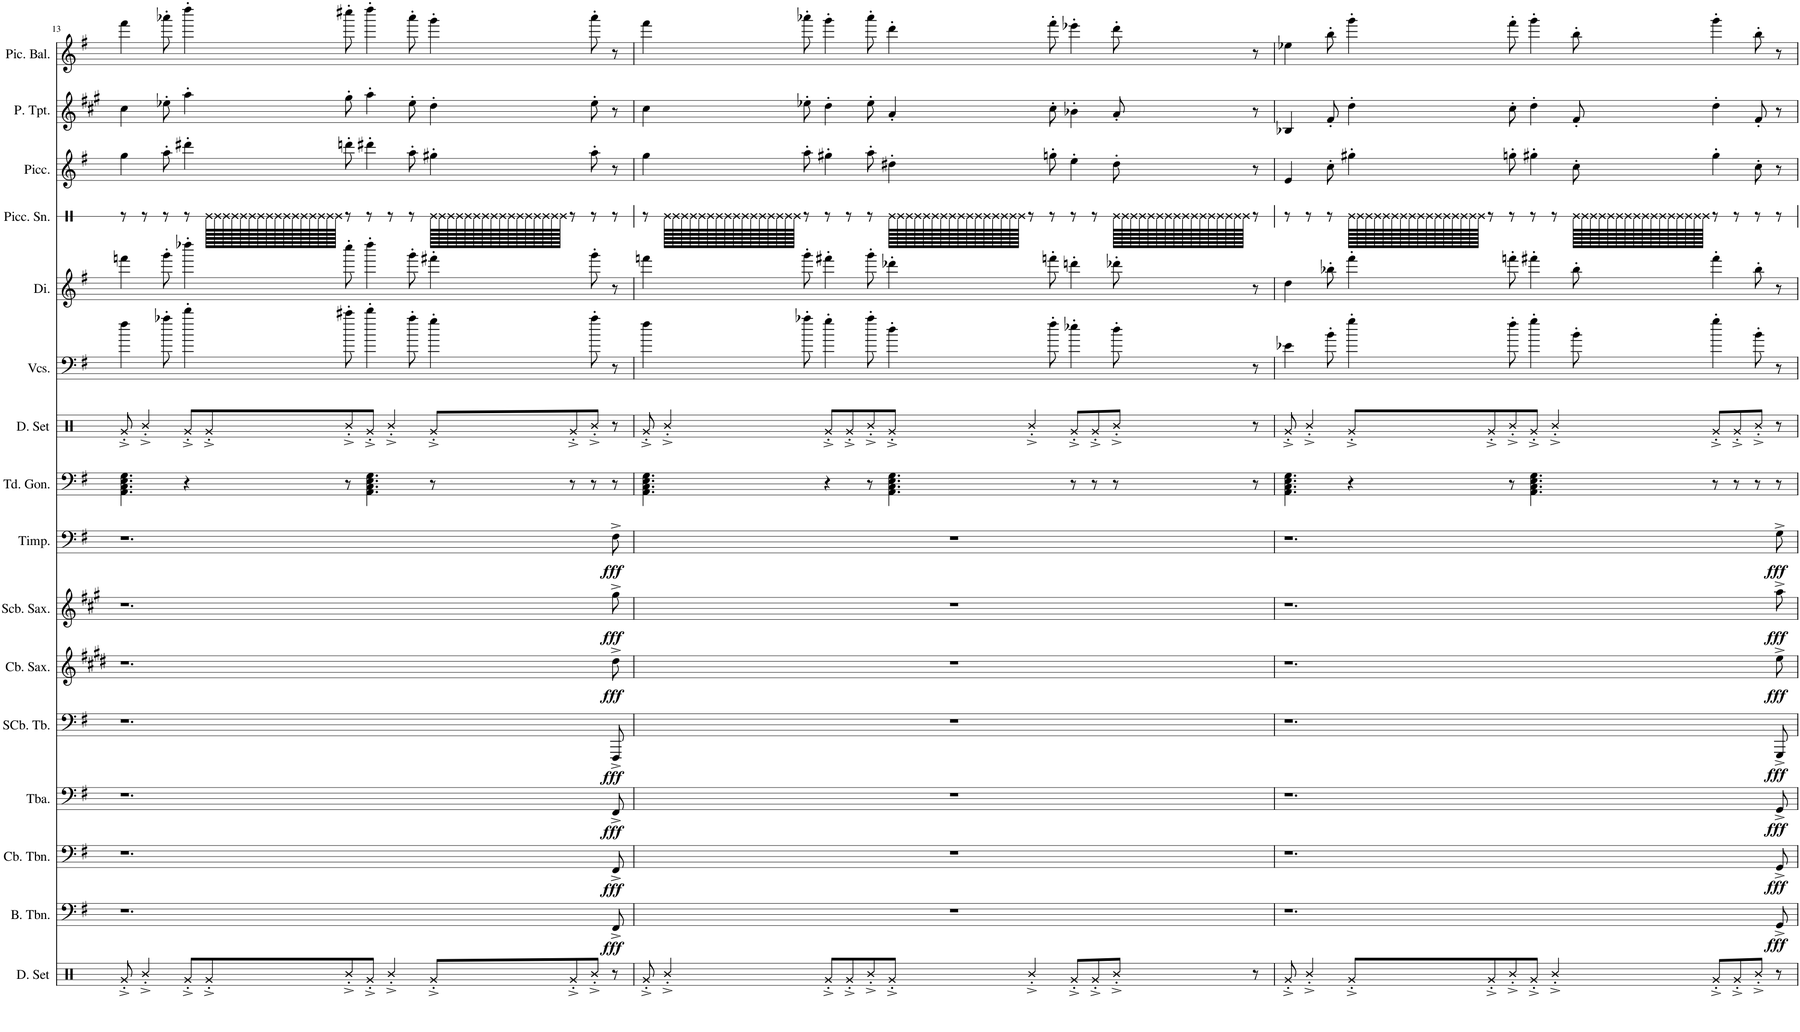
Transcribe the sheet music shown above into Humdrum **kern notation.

**kern	**kern	**dynam	**kern	**dynam	**kern	**dynam	**kern	**dynam	**kern	**dynam	**kern	**dynam	**kern	**dynam	**kern	**kern	**kern	**kern	**kern	**kern	**kern	**kern
*part16	*part15	*part15	*part14	*part14	*part13	*part13	*part12	*part12	*part11	*part11	*part10	*part10	*part9	*part9	*part8	*part7	*part6	*part5	*part4	*part3	*part2	*part1
*staff16	*staff15	*staff15	*staff14	*staff14	*staff13	*staff13	*staff12	*staff12	*staff11	*staff11	*staff10	*staff10	*staff9	*staff9	*staff8	*staff7	*staff6	*staff5	*staff4	*staff3	*staff2	*staff1
*I"Drumset	*I"Bass Trombone	*	*I"Contrabass Trombone	*	*I"Tuba	*	*I"Sub-Contrabass Tuba	*	*I"Contrabass Saxophone	*	*I"Subcontrabass Saxophone	*	*I"Timpani	*	*I"Tuned Gongs	*I"Drumset	*I"Violoncellos	*I"Dizi	*I"Piccolo Snare	*I"Piccolo	*I"Piccolo Trumpet	*I"Piccolo Balalaika
*I'D. Set	*I'B. Tbn.	*	*I'Cb. Tbn.	*	*I'Tba.	*	*I'SCb. Tb.	*	*I'Cb. Sax.	*	*I'Scb. Sax.	*	*I'Timp.	*	*I'Td. Gon.	*I'D. Set	*I'Vcs.	*I'Di.	*I'Picc. Sn.	*I'Picc.	*I'P. Tpt.	*I'Pic. Bal.
!!LO:PB:g=z
*clefX	*clefF4	*	*clefF4	*	*clefF4	*	*clefF4	*	*clefG2	*	*clefG2	*	*clefF4	*	*clefF4	*clefX	*clefF4	*clefG2	*clefX	*clefG2	*clefG2	*clefG2
*	*	*	*	*	*	*	*	*	*Trd19c33	*	*Trd22c38	*	*	*	*	*	*	*Trd-7c-12	*	*Trd-7c-12	*Trd-6c-10	*
*k[]	*k[f#]	*	*k[f#]	*	*k[f#]	*	*k[f#]	*	*k[f#c#g#d#]	*	*k[f#c#g#]	*	*k[f#]	*	*k[f#]	*k[]	*k[f#]	*k[f#]	*k[]	*k[f#]	*k[f#c#g#]	*k[f#]
*M13/8	*M13/8	*	*M13/8	*	*M13/8	*	*M13/8	*	*M13/8	*	*M13/8	*	*M13/8	*	*M13/8	*M13/8	*M13/8	*M13/8	*M13/8	*M13/8	*M13/8	*M13/8
=13	=13	=13	=13	=13	=13	=13	=13	=13	=13	=13	=13	=13	=13	=13	=13	=13	=13	=13	=13	=13	=13	=13
8Rg'^/	1.r	.	1.r	.	1.r	.	1.r	.	1.r	.	1.r	.	1.r	.	4.AA\ 4.C\ 4.E\ 4.G\	8Rg'^/	4ff#\	4fffn\	8r	4gg\	4cc#\	4fff#\
4R'^/	.	.	.	.	.	.	.	.	.	.	.	.	.	.	.	4R'^/	.	.	8r	.	.	.
.	.	.	.	.	.	.	.	.	.	.	.	.	.	.	.	.	8aa-X'\	8ggg'\	8r	8aa'\	8ee-X'\	8aaa-X'\
8Rg'^/L	.	.	.	.	.	.	.	.	.	.	.	.	.	.	4r	8Rg'^/L	4ddd'\	4dddd-X'\	8r	4ddd#X'\	4aa'\	4dddd'\
8Rg'^/	.	.	.	.	.	.	.	.	.	.	.	.	.	.	.	8Rg'^/	.	.	128Re\LLLLL	.	.	.
.	.	.	.	.	.	.	.	.	.	.	.	.	.	.	.	.	.	.	128Re\	.	.	.
.	.	.	.	.	.	.	.	.	.	.	.	.	.	.	.	.	.	.	128Re\	.	.	.
.	.	.	.	.	.	.	.	.	.	.	.	.	.	.	.	.	.	.	128Re\	.	.	.
.	.	.	.	.	.	.	.	.	.	.	.	.	.	.	.	.	.	.	128Re\	.	.	.
.	.	.	.	.	.	.	.	.	.	.	.	.	.	.	.	.	.	.	128Re\	.	.	.
.	.	.	.	.	.	.	.	.	.	.	.	.	.	.	.	.	.	.	128Re\	.	.	.
.	.	.	.	.	.	.	.	.	.	.	.	.	.	.	.	.	.	.	128Re\	.	.	.
.	.	.	.	.	.	.	.	.	.	.	.	.	.	.	.	.	.	.	128Re\	.	.	.
.	.	.	.	.	.	.	.	.	.	.	.	.	.	.	.	.	.	.	128Re\	.	.	.
.	.	.	.	.	.	.	.	.	.	.	.	.	.	.	.	.	.	.	128Re\	.	.	.
.	.	.	.	.	.	.	.	.	.	.	.	.	.	.	.	.	.	.	128Re\	.	.	.
.	.	.	.	.	.	.	.	.	.	.	.	.	.	.	.	.	.	.	128Re\	.	.	.
.	.	.	.	.	.	.	.	.	.	.	.	.	.	.	.	.	.	.	128Re\	.	.	.
.	.	.	.	.	.	.	.	.	.	.	.	.	.	.	.	.	.	.	128Re\	.	.	.
.	.	.	.	.	.	.	.	.	.	.	.	.	.	.	.	.	.	.	128Re\JJJJJ	.	.	.
8R'^/	.	.	.	.	.	.	.	.	.	.	.	.	.	.	8r	8R'^/	8ccc#X'\	8cccc'\	8r	8dddn'\	8gg#'\	8cccc#X'\
8Rg'^/J	.	.	.	.	.	.	.	.	.	.	.	.	.	.	4.AA\ 4.C\ 4.E\ 4.G\	8Rg'^/J	4ddd'\	4dddd-'\	8r	4ddd#X'\	4aa'\	4dddd'\
4R'^/	.	.	.	.	.	.	.	.	.	.	.	.	.	.	.	4R'^/	.	.	8r	.	.	.
.	.	.	.	.	.	.	.	.	.	.	.	.	.	.	.	.	8aa-'\	8ggg'\	8r	8aa'\	8ee-'\	8aaa-'\
8Rg'^/L	.	.	.	.	.	.	.	.	.	.	.	.	.	.	8r	8Rg'^/L	4gg'\	4fff#X'\	128Re\LLLLL	4gg#X'\	4dd'\	4ggg'\
.	.	.	.	.	.	.	.	.	.	.	.	.	.	.	.	.	.	.	128Re\	.	.	.
.	.	.	.	.	.	.	.	.	.	.	.	.	.	.	.	.	.	.	128Re\	.	.	.
.	.	.	.	.	.	.	.	.	.	.	.	.	.	.	.	.	.	.	128Re\	.	.	.
.	.	.	.	.	.	.	.	.	.	.	.	.	.	.	.	.	.	.	128Re\	.	.	.
.	.	.	.	.	.	.	.	.	.	.	.	.	.	.	.	.	.	.	128Re\	.	.	.
.	.	.	.	.	.	.	.	.	.	.	.	.	.	.	.	.	.	.	128Re\	.	.	.
.	.	.	.	.	.	.	.	.	.	.	.	.	.	.	.	.	.	.	128Re\	.	.	.
.	.	.	.	.	.	.	.	.	.	.	.	.	.	.	.	.	.	.	128Re\	.	.	.
.	.	.	.	.	.	.	.	.	.	.	.	.	.	.	.	.	.	.	128Re\	.	.	.
.	.	.	.	.	.	.	.	.	.	.	.	.	.	.	.	.	.	.	128Re\	.	.	.
.	.	.	.	.	.	.	.	.	.	.	.	.	.	.	.	.	.	.	128Re\	.	.	.
.	.	.	.	.	.	.	.	.	.	.	.	.	.	.	.	.	.	.	128Re\	.	.	.
.	.	.	.	.	.	.	.	.	.	.	.	.	.	.	.	.	.	.	128Re\	.	.	.
.	.	.	.	.	.	.	.	.	.	.	.	.	.	.	.	.	.	.	128Re\	.	.	.
.	.	.	.	.	.	.	.	.	.	.	.	.	.	.	.	.	.	.	128Re\JJJJJ	.	.	.
8Rg'^/	.	.	.	.	.	.	.	.	.	.	.	.	.	.	8r	8Rg'^/	.	.	8r	.	.	.
8R'^/J	.	.	.	.	.	.	.	.	.	.	.	.	.	.	8r	8R'^/J	8aa-'\	8ggg'\	8r	8aa'\	8ee-'\	8aaa-'\
!	!	!LO:DY:b	!	!LO:DY:b	!	!LO:DY:b	!	!LO:DY:b	!	!LO:DY:b	!	!LO:DY:b	!	!LO:DY:b	!	!	!	!	!	!	!	!
8r	8FF#^/	fff	8FF#^/	fff	8FF#^/	fff	8FFF#^/	fff	8dd#^\	fff	8gg#^\	fff	8F#^\	fff	8r	8r	8r	8r	8r	8r	8r	8r
=14	=14	=14	=14	=14	=14	=14	=14	=14	=14	=14	=14	=14	=14	=14	=14	=14	=14	=14	=14	=14	=14	=14
8Rg'^/	8%13r	.	8%13r	.	8%13r	.	8%13r	.	8%13r	.	8%13r	.	8%13r	.	4.AA\ 4.C\ 4.E\ 4.G\	8Rg'^/	4ff#\	4fffn\	8r	4gg\	4cc#\	4fff#\
4R'^/	.	.	.	.	.	.	.	.	.	.	.	.	.	.	.	4R'^/	.	.	128Re\LLLLL	.	.	.
.	.	.	.	.	.	.	.	.	.	.	.	.	.	.	.	.	.	.	128Re\	.	.	.
.	.	.	.	.	.	.	.	.	.	.	.	.	.	.	.	.	.	.	128Re\	.	.	.
.	.	.	.	.	.	.	.	.	.	.	.	.	.	.	.	.	.	.	128Re\	.	.	.
.	.	.	.	.	.	.	.	.	.	.	.	.	.	.	.	.	.	.	128Re\	.	.	.
.	.	.	.	.	.	.	.	.	.	.	.	.	.	.	.	.	.	.	128Re\	.	.	.
.	.	.	.	.	.	.	.	.	.	.	.	.	.	.	.	.	.	.	128Re\	.	.	.
.	.	.	.	.	.	.	.	.	.	.	.	.	.	.	.	.	.	.	128Re\	.	.	.
.	.	.	.	.	.	.	.	.	.	.	.	.	.	.	.	.	.	.	128Re\	.	.	.
.	.	.	.	.	.	.	.	.	.	.	.	.	.	.	.	.	.	.	128Re\	.	.	.
.	.	.	.	.	.	.	.	.	.	.	.	.	.	.	.	.	.	.	128Re\	.	.	.
.	.	.	.	.	.	.	.	.	.	.	.	.	.	.	.	.	.	.	128Re\	.	.	.
.	.	.	.	.	.	.	.	.	.	.	.	.	.	.	.	.	.	.	128Re\	.	.	.
.	.	.	.	.	.	.	.	.	.	.	.	.	.	.	.	.	.	.	128Re\	.	.	.
.	.	.	.	.	.	.	.	.	.	.	.	.	.	.	.	.	.	.	128Re\	.	.	.
.	.	.	.	.	.	.	.	.	.	.	.	.	.	.	.	.	.	.	128Re\JJJJJ	.	.	.
.	.	.	.	.	.	.	.	.	.	.	.	.	.	.	.	.	8aa-X'\	8ggg'\	8r	8aa'\	8ee-X'\	8aaa-X'\
8Rg'^/L	.	.	.	.	.	.	.	.	.	.	.	.	.	.	4r	8Rg'^/L	4gg'\	4fff#X'\	8r	4gg#X'\	4dd'\	4ggg'\
8Rg'^/	.	.	.	.	.	.	.	.	.	.	.	.	.	.	.	8Rg'^/	.	.	8r	.	.	.
8R'^/	.	.	.	.	.	.	.	.	.	.	.	.	.	.	8r	8R'^/	8aa-'\	8ggg'\	8r	8aa'\	8ee-'\	8aaa-'\
8Rg'^/J	.	.	.	.	.	.	.	.	.	.	.	.	.	.	4.AA\ 4.C\ 4.E\ 4.G\	8Rg'^/J	4dd'\	4ddd-X'\	128Re\LLLLL	4dd#X'\	4a'/	4ddd'\
.	.	.	.	.	.	.	.	.	.	.	.	.	.	.	.	.	.	.	128Re\	.	.	.
.	.	.	.	.	.	.	.	.	.	.	.	.	.	.	.	.	.	.	128Re\	.	.	.
.	.	.	.	.	.	.	.	.	.	.	.	.	.	.	.	.	.	.	128Re\	.	.	.
.	.	.	.	.	.	.	.	.	.	.	.	.	.	.	.	.	.	.	128Re\	.	.	.
.	.	.	.	.	.	.	.	.	.	.	.	.	.	.	.	.	.	.	128Re\	.	.	.
.	.	.	.	.	.	.	.	.	.	.	.	.	.	.	.	.	.	.	128Re\	.	.	.
.	.	.	.	.	.	.	.	.	.	.	.	.	.	.	.	.	.	.	128Re\	.	.	.
.	.	.	.	.	.	.	.	.	.	.	.	.	.	.	.	.	.	.	128Re\	.	.	.
.	.	.	.	.	.	.	.	.	.	.	.	.	.	.	.	.	.	.	128Re\	.	.	.
.	.	.	.	.	.	.	.	.	.	.	.	.	.	.	.	.	.	.	128Re\	.	.	.
.	.	.	.	.	.	.	.	.	.	.	.	.	.	.	.	.	.	.	128Re\	.	.	.
.	.	.	.	.	.	.	.	.	.	.	.	.	.	.	.	.	.	.	128Re\	.	.	.
.	.	.	.	.	.	.	.	.	.	.	.	.	.	.	.	.	.	.	128Re\	.	.	.
.	.	.	.	.	.	.	.	.	.	.	.	.	.	.	.	.	.	.	128Re\	.	.	.
.	.	.	.	.	.	.	.	.	.	.	.	.	.	.	.	.	.	.	128Re\JJJJJ	.	.	.
4R'^/	.	.	.	.	.	.	.	.	.	.	.	.	.	.	.	4R'^/	.	.	8r	.	.	.
.	.	.	.	.	.	.	.	.	.	.	.	.	.	.	.	.	8ff#'\	8fffn'\	8r	8ggn'\	8cc#'\	8fff#'\
8Rg'^/L	.	.	.	.	.	.	.	.	.	.	.	.	.	.	8r	8Rg'^/L	4ee-X'\	4dddn'\	8r	4ee'\	4b-X'\	4eee-X'\
8Rg'^/	.	.	.	.	.	.	.	.	.	.	.	.	.	.	8r	8Rg'^/	.	.	8r	.	.	.
8R'^/J	.	.	.	.	.	.	.	.	.	.	.	.	.	.	8r	8R'^/J	8dd'\	8ddd-X'\	128Re\LLLLL	8dd#'\	8a'/	8ddd'\
.	.	.	.	.	.	.	.	.	.	.	.	.	.	.	.	.	.	.	128Re\	.	.	.
.	.	.	.	.	.	.	.	.	.	.	.	.	.	.	.	.	.	.	128Re\	.	.	.
.	.	.	.	.	.	.	.	.	.	.	.	.	.	.	.	.	.	.	128Re\	.	.	.
.	.	.	.	.	.	.	.	.	.	.	.	.	.	.	.	.	.	.	128Re\	.	.	.
.	.	.	.	.	.	.	.	.	.	.	.	.	.	.	.	.	.	.	128Re\	.	.	.
.	.	.	.	.	.	.	.	.	.	.	.	.	.	.	.	.	.	.	128Re\	.	.	.
.	.	.	.	.	.	.	.	.	.	.	.	.	.	.	.	.	.	.	128Re\	.	.	.
.	.	.	.	.	.	.	.	.	.	.	.	.	.	.	.	.	.	.	128Re\	.	.	.
.	.	.	.	.	.	.	.	.	.	.	.	.	.	.	.	.	.	.	128Re\	.	.	.
.	.	.	.	.	.	.	.	.	.	.	.	.	.	.	.	.	.	.	128Re\	.	.	.
.	.	.	.	.	.	.	.	.	.	.	.	.	.	.	.	.	.	.	128Re\	.	.	.
.	.	.	.	.	.	.	.	.	.	.	.	.	.	.	.	.	.	.	128Re\	.	.	.
.	.	.	.	.	.	.	.	.	.	.	.	.	.	.	.	.	.	.	128Re\	.	.	.
.	.	.	.	.	.	.	.	.	.	.	.	.	.	.	.	.	.	.	128Re\	.	.	.
.	.	.	.	.	.	.	.	.	.	.	.	.	.	.	.	.	.	.	128Re\JJJJJ	.	.	.
8r	.	.	.	.	.	.	.	.	.	.	.	.	.	.	8r	8r	8r	8r	8r	8r	8r	8r
=15	=15	=15	=15	=15	=15	=15	=15	=15	=15	=15	=15	=15	=15	=15	=15	=15	=15	=15	=15	=15	=15	=15
8Rg'^/	1.r	.	1.r	.	1.r	.	1.r	.	1.r	.	1.r	.	1.r	.	4.AA\ 4.C\ 4.E\ 4.G\	8Rg'^/	4e-X\	4dd\	8r	4e/	4B-X/	4ee-X\
4R'^/	.	.	.	.	.	.	.	.	.	.	.	.	.	.	.	4R'^/	.	.	8r	.	.	.
.	.	.	.	.	.	.	.	.	.	.	.	.	.	.	.	.	8b'\	8bb-X'\	8r	8cc'\	8f#'/	8bb'\
8Rg'^/L	.	.	.	.	.	.	.	.	.	.	.	.	.	.	4r	8Rg'^/L	4gg'\	4fff#'\	128Re\LLLLL	4gg#X'\	4dd'\	4ggg'\
.	.	.	.	.	.	.	.	.	.	.	.	.	.	.	.	.	.	.	128Re\	.	.	.
.	.	.	.	.	.	.	.	.	.	.	.	.	.	.	.	.	.	.	128Re\	.	.	.
.	.	.	.	.	.	.	.	.	.	.	.	.	.	.	.	.	.	.	128Re\	.	.	.
.	.	.	.	.	.	.	.	.	.	.	.	.	.	.	.	.	.	.	128Re\	.	.	.
.	.	.	.	.	.	.	.	.	.	.	.	.	.	.	.	.	.	.	128Re\	.	.	.
.	.	.	.	.	.	.	.	.	.	.	.	.	.	.	.	.	.	.	128Re\	.	.	.
.	.	.	.	.	.	.	.	.	.	.	.	.	.	.	.	.	.	.	128Re\	.	.	.
.	.	.	.	.	.	.	.	.	.	.	.	.	.	.	.	.	.	.	128Re\	.	.	.
.	.	.	.	.	.	.	.	.	.	.	.	.	.	.	.	.	.	.	128Re\	.	.	.
.	.	.	.	.	.	.	.	.	.	.	.	.	.	.	.	.	.	.	128Re\	.	.	.
.	.	.	.	.	.	.	.	.	.	.	.	.	.	.	.	.	.	.	128Re\	.	.	.
.	.	.	.	.	.	.	.	.	.	.	.	.	.	.	.	.	.	.	128Re\	.	.	.
.	.	.	.	.	.	.	.	.	.	.	.	.	.	.	.	.	.	.	128Re\	.	.	.
.	.	.	.	.	.	.	.	.	.	.	.	.	.	.	.	.	.	.	128Re\	.	.	.
.	.	.	.	.	.	.	.	.	.	.	.	.	.	.	.	.	.	.	128Re\JJJJJ	.	.	.
8Rg'^/	.	.	.	.	.	.	.	.	.	.	.	.	.	.	.	8Rg'^/	.	.	8r	.	.	.
8R'^/	.	.	.	.	.	.	.	.	.	.	.	.	.	.	8r	8R'^/	8ff#'\	8fffn'\	8r	8ggn'\	8cc#'\	8fff#'\
8Rg'^/J	.	.	.	.	.	.	.	.	.	.	.	.	.	.	4.AA\ 4.C\ 4.E\ 4.G\	8Rg'^/J	4gg'\	4fff#X'\	8r	4gg#X'\	4dd'\	4ggg'\
4R'^/	.	.	.	.	.	.	.	.	.	.	.	.	.	.	.	4R'^/	.	.	8r	.	.	.
.	.	.	.	.	.	.	.	.	.	.	.	.	.	.	.	.	8b'\	8bb-'\	128Re\LLLLL	8cc'\	8f#'/	8bb'\
.	.	.	.	.	.	.	.	.	.	.	.	.	.	.	.	.	.	.	128Re\	.	.	.
.	.	.	.	.	.	.	.	.	.	.	.	.	.	.	.	.	.	.	128Re\	.	.	.
.	.	.	.	.	.	.	.	.	.	.	.	.	.	.	.	.	.	.	128Re\	.	.	.
.	.	.	.	.	.	.	.	.	.	.	.	.	.	.	.	.	.	.	128Re\	.	.	.
.	.	.	.	.	.	.	.	.	.	.	.	.	.	.	.	.	.	.	128Re\	.	.	.
.	.	.	.	.	.	.	.	.	.	.	.	.	.	.	.	.	.	.	128Re\	.	.	.
.	.	.	.	.	.	.	.	.	.	.	.	.	.	.	.	.	.	.	128Re\	.	.	.
.	.	.	.	.	.	.	.	.	.	.	.	.	.	.	.	.	.	.	128Re\	.	.	.
.	.	.	.	.	.	.	.	.	.	.	.	.	.	.	.	.	.	.	128Re\	.	.	.
.	.	.	.	.	.	.	.	.	.	.	.	.	.	.	.	.	.	.	128Re\	.	.	.
.	.	.	.	.	.	.	.	.	.	.	.	.	.	.	.	.	.	.	128Re\	.	.	.
.	.	.	.	.	.	.	.	.	.	.	.	.	.	.	.	.	.	.	128Re\	.	.	.
.	.	.	.	.	.	.	.	.	.	.	.	.	.	.	.	.	.	.	128Re\	.	.	.
.	.	.	.	.	.	.	.	.	.	.	.	.	.	.	.	.	.	.	128Re\	.	.	.
.	.	.	.	.	.	.	.	.	.	.	.	.	.	.	.	.	.	.	128Re\JJJJJ	.	.	.
8Rg'^/L	.	.	.	.	.	.	.	.	.	.	.	.	.	.	8r	8Rg'^/L	4gg'\	4fff#'\	8r	4gg#'\	4dd'\	4ggg'\
8Rg'^/	.	.	.	.	.	.	.	.	.	.	.	.	.	.	8r	8Rg'^/	.	.	8r	.	.	.
8R'^/J	.	.	.	.	.	.	.	.	.	.	.	.	.	.	8r	8R'^/J	8b'\	8bb-'\	8r	8cc'\	8f#'/	8bb'\
!	!	!LO:DY:b	!	!LO:DY:b	!	!LO:DY:b	!	!LO:DY:b	!	!LO:DY:b	!	!LO:DY:b	!	!LO:DY:b	!	!	!	!	!	!	!	!
8r	8GG^/	fff	8GG^/	fff	8GG^/	fff	8GGG^/	fff	8ee^\	fff	8aa^\	fff	8G^\	fff	8r	8r	8r	8r	8r	8r	8r	8r
=	=	=	=	=	=	=	=	=	=	=	=	=	=	=	=	=	=	=	=	=	=	=
*-	*-	*-	*-	*-	*-	*-	*-	*-	*-	*-	*-	*-	*-	*-	*-	*-	*-	*-	*-	*-	*-	*-
